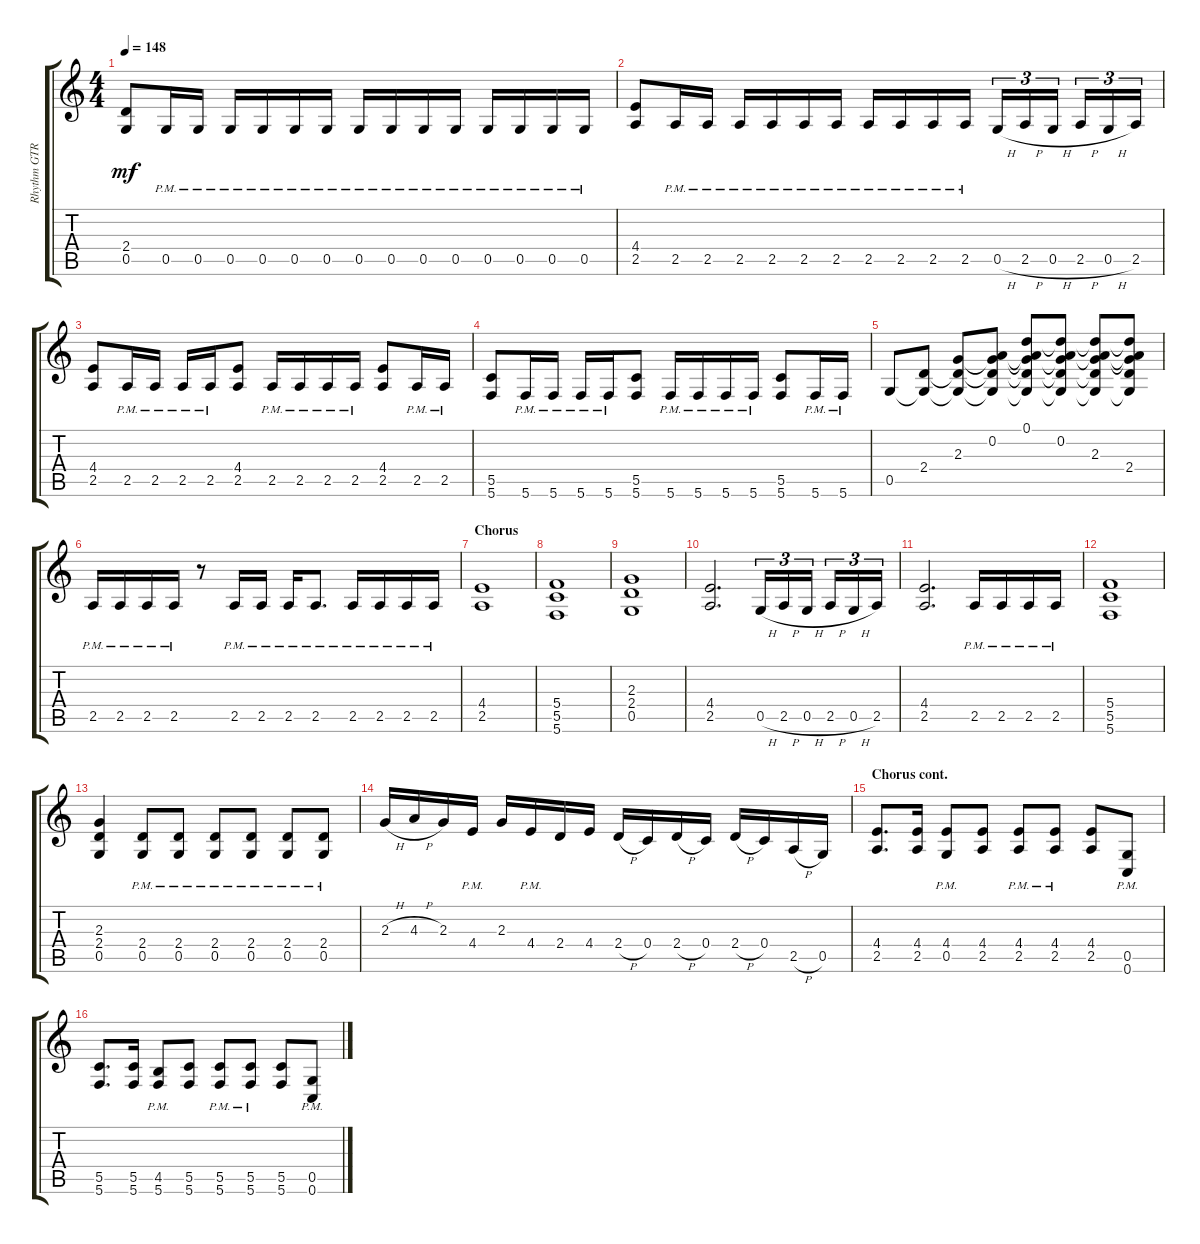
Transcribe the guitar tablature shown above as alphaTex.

\track ("Rhythm GTR 2" "Rhythm GTR") {instrument distortionguitar}
\staff {score tabs}
\tuning (D4 A3 F3 C3 G2 C2) {hide}
\ts (4 4)
\tempo 148
\clef g2
\ks aminor
(2.4 0.5).8{dy mf} 0.5{pm}.16 0.5{pm}.16 0.5{pm}.16 0.5{pm}.16 0.5{pm}.16 0.5{pm}.16 0.5{pm}.16 0.5{pm}.16 0.5{pm}.16 0.5{pm}.16 0.5{pm}.16 0.5{pm}.16 0.5{pm}.16 0.5{pm}.16 |
(4.4 2.5).8 2.5{pm}.16 2.5{pm}.16 2.5{pm}.16 2.5{pm}.16 2.5{pm}.16 2.5{pm}.16 2.5{pm}.16 2.5{pm}.16 2.5{pm}.16 2.5{pm}.16 0.5{h}.16{tu (3 2)} 2.5{h}.16{tu (3 2)} 0.5{h}.16{tu (3 2)} 2.5{h}.16{tu (3 2)} 0.5{h}.16{tu (3 2)} 2.5.16{tu (3 2)} |
(4.4 2.5).8 2.5{pm}.16 2.5{pm}.16 2.5{pm}.16 2.5{pm}.16 (4.4 2.5).8 2.5{pm}.16 2.5{pm}.16 2.5{pm}.16 2.5{pm}.16 (4.4 2.5).8 2.5{pm}.16 2.5{pm}.16 |
(5.5 5.6).8 5.6{pm}.16 5.6{pm}.16 5.6{pm}.16 5.6{pm}.16 (5.5 5.6).8 5.6{pm}.16 5.6{pm}.16 5.6{pm}.16 5.6{pm}.16 (5.5 5.6).8 5.6{pm}.16 5.6{pm}.16 |
0.5.8 (2.4 0.5{t}).8 (2.3 2.4{t} 0.5{t}).8 (0.2 2.3{t} 2.4{t} 0.5{t}).8 (0.1 0.2{t} 2.3{t} 2.4{t} 0.5{t}).8 (0.1{t} 0.2 2.3{t} 2.4{t} 0.5{t}).8 (0.1{t} 0.2{t} 2.3 2.4{t} 0.5{t}).8 (0.1{t} 0.2{t} 2.3{t} 2.4 0.5{t}).8 |
2.5{pm}.16 2.5{pm}.16 2.5{pm}.16 2.5{pm}.16 r.8 2.5{pm}.16 2.5{pm}.16 2.5{pm}.16 2.5{pm}.8{d} 2.5{pm}.16 2.5{pm}.16 2.5{pm}.16 2.5{pm}.16 |
\section ("" "Chorus")
(4.4 2.5).1 |
(5.4 5.5 5.6).1 |
(2.3 2.4 0.5).1 |
(4.4 2.5).2{d} 0.5{h}.16{tu (3 2)} 2.5{h}.16{tu (3 2)} 0.5{h}.16{tu (3 2)} 2.5{h}.16{tu (3 2)} 0.5{h}.16{tu (3 2)} 2.5.16{tu (3 2)} |
(4.4 2.5).2{d} 2.5{pm}.16 2.5{pm}.16 2.5{pm}.16 2.5{pm}.16 |
(5.4 5.5 5.6).1 |
(2.3 2.4 0.5).4 (2.4{pm} 0.5{pm}).8 (2.4{pm} 0.5{pm}).8 (2.4{pm} 0.5{pm}).8 (2.4{pm} 0.5{pm}).8 (2.4{pm} 0.5{pm}).8 (2.4{pm} 0.5{pm}).8 |
2.3{h}.16 4.3{h}.16 2.3.16 4.4{pm}.16 2.3.16 4.4{pm}.16 2.4.16 4.4.16 2.4{h}.16 0.4.16 2.4{h}.16 0.4.16 2.4{h}.16 0.4.16 2.5{h}.16 0.5.16 |
\section ("" "Chorus cont.")
(4.4 2.5).8{d} (4.4 2.5).16 (4.4{pm} 0.5{pm}).8 (4.4 2.5).8 (4.4{pm} 2.5{pm}).8 (4.4{pm} 2.5{pm}).8 (4.4 2.5).8 (0.5{pm} 0.6{pm}).8 |
(5.5 5.6).8{d} (5.5 5.6).16 (4.5{pm} 5.6{pm}).8 (5.5 5.6).8 (5.5{pm} 5.6{pm}).8 (5.5{pm} 5.6{pm}).8 (5.5 5.6).8 (0.5{pm} 0.6{pm}).8
